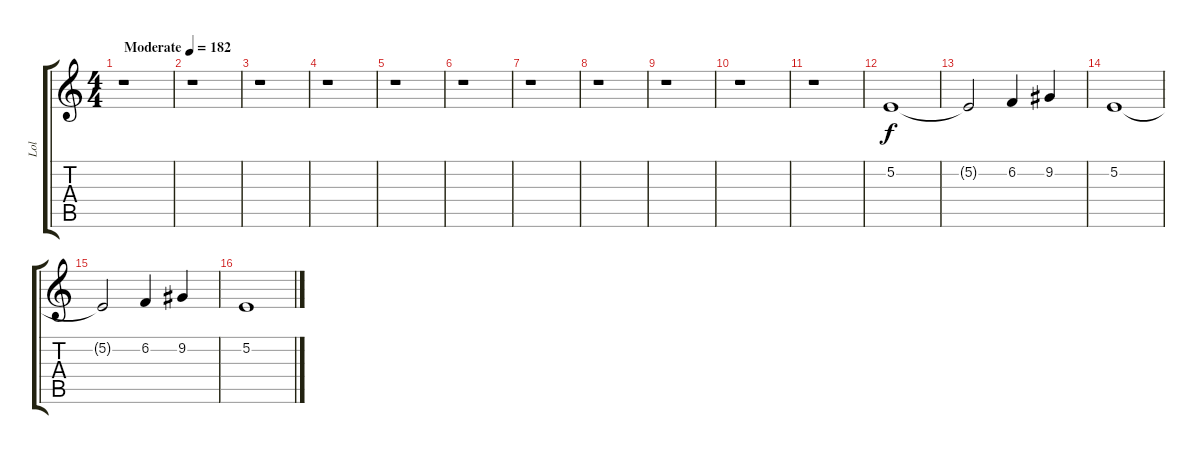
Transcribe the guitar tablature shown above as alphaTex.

\track ("Lol" "Lol") {instrument stringensemble1}
\staff {score tabs}
\tuning (E4 B3 G3 D3 A2 E2) {hide}
\ts (4 4)
\tempo (182 "Moderate")
\clef g2
\ks c
r.1{dy f instrument stringensemble1} |
r.1 |
r.1 |
r.1 |
r.1 |
r.1 |
r.1 |
r.1 |
r.1 |
r.1 |
r.1 |
5.2.1 |
5.2{t}.2 6.2.4 9.2.4 |
5.2.1 |
5.2{t}.2 6.2.4 9.2.4 |
5.2.1
